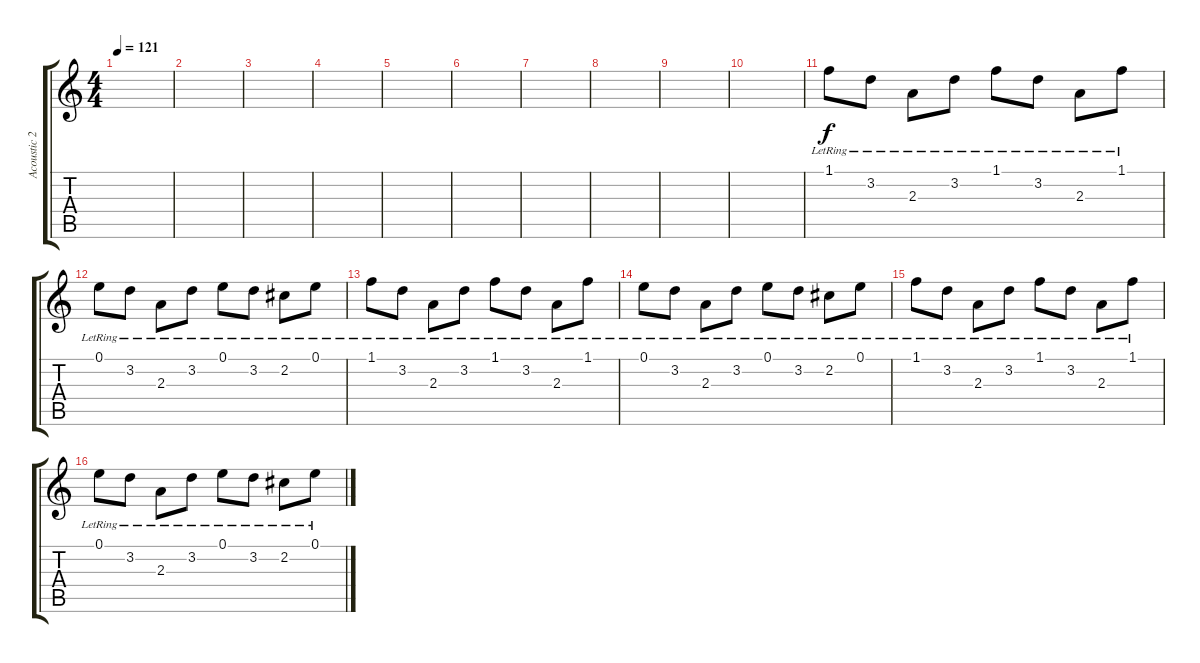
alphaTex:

\track ("Acoustic 2" "Acoustic 2") {instrument acousticguitarnylon}
\staff {score tabs}
\tuning (E4 B3 G3 D3 A2 D2) {hide}
\ts (4 4)
\tempo 121
\clef g2
\ks c
|
|
|
|
|
|
|
|
|
|
1.1{lr}.8 3.2{lr}.8 2.3{lr}.8 3.2{lr}.8 1.1{lr}.8 3.2{lr}.8 2.3{lr}.8 1.1{lr}.8 |
0.1{lr}.8 3.2{lr}.8 2.3{lr}.8 3.2{lr}.8 0.1{lr}.8 3.2{lr}.8 2.2{lr}.8 0.1{lr}.8 |
1.1{lr}.8 3.2{lr}.8 2.3{lr}.8 3.2{lr}.8 1.1{lr}.8 3.2{lr}.8 2.3{lr}.8 1.1{lr}.8 |
0.1{lr}.8 3.2{lr}.8 2.3{lr}.8 3.2{lr}.8 0.1{lr}.8 3.2{lr}.8 2.2{lr}.8 0.1{lr}.8 |
1.1{lr}.8 3.2{lr}.8 2.3{lr}.8 3.2{lr}.8 1.1{lr}.8 3.2{lr}.8 2.3{lr}.8 1.1{lr}.8 |
0.1{lr}.8 3.2{lr}.8 2.3{lr}.8 3.2{lr}.8 0.1{lr}.8 3.2{lr}.8 2.2{lr}.8 0.1{lr}.8
